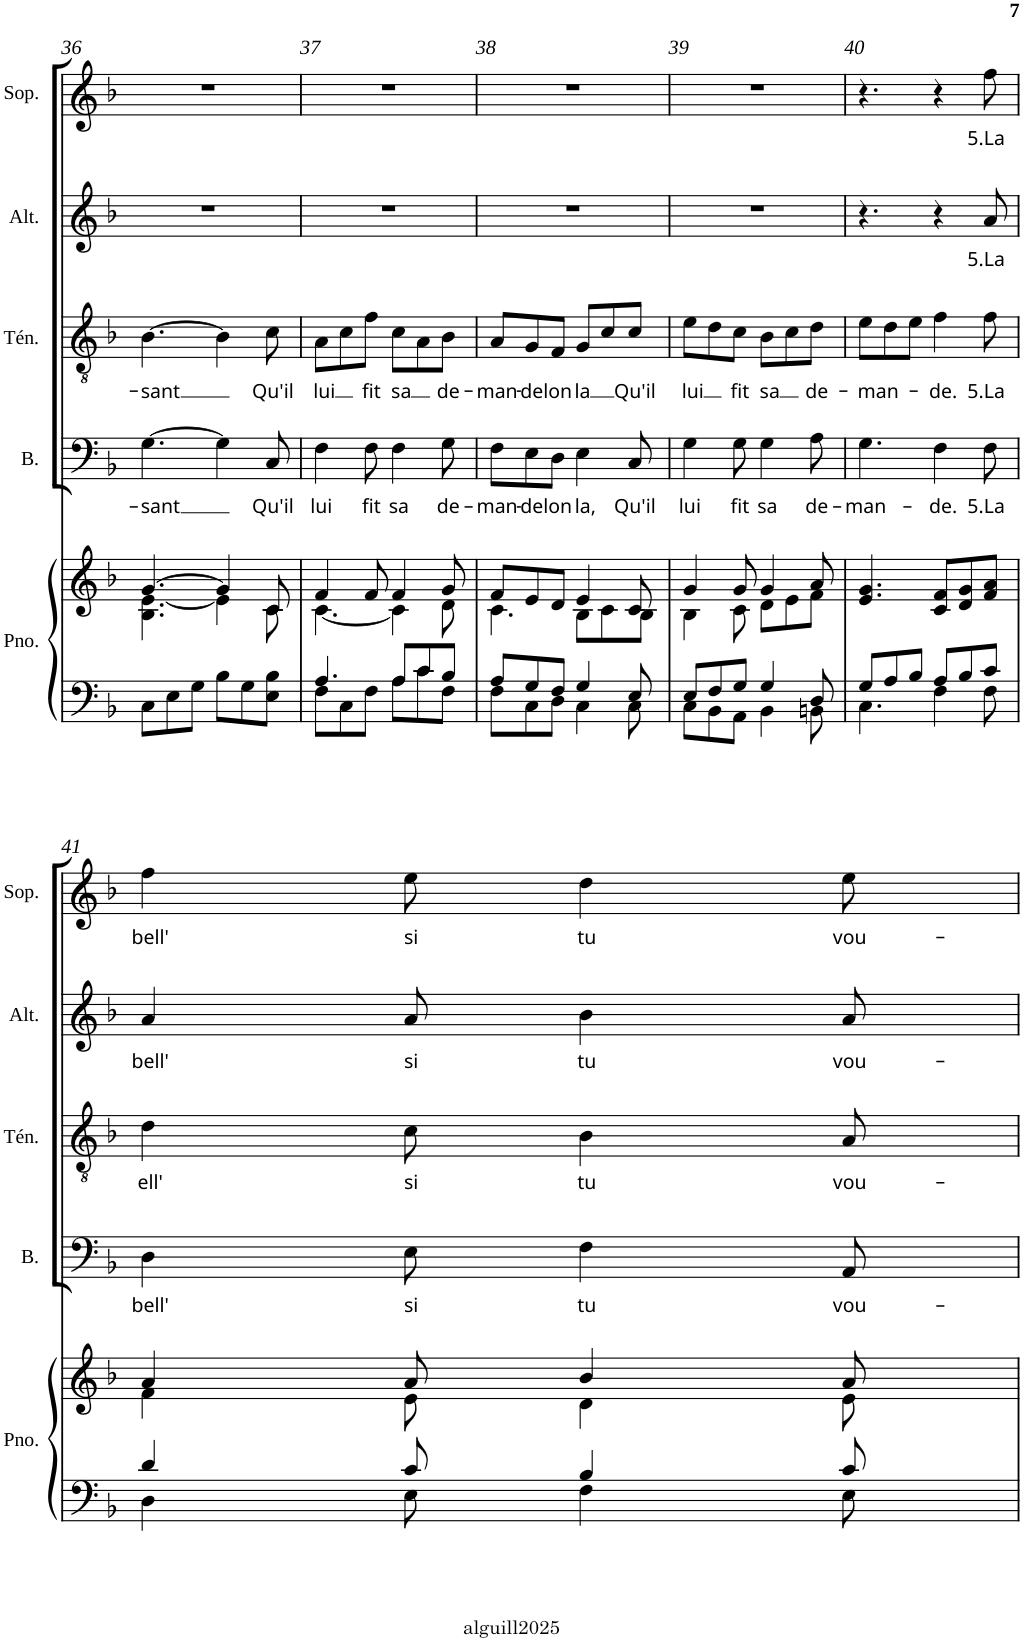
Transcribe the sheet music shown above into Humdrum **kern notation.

**kern	**kern	**kern	**text	**kern	**text	**kern	**text	**kern	**text
*part5	*part5	*part4	*part4	*part3	*part3	*part2	*part2	*part1	*part1
*staff6	*staff5	*staff4	*staff4	*staff3	*staff3	*staff2	*staff2	*staff1	*staff1
*I"Piano	*	*I"Basse	*	*I"Ténor	*	*I"Alto	*	*I"Soprano	*
*I'Pno.	*	*I'B.	*	*I'Tén.	*	*I'Alt.	*	*I'Sop.	*
!!LO:PB:g=z
*clefF4	*clefG2	*clefF4	*	*clefGv2	*	*clefG2	*	*clefG2	*
*k[b-]	*k[b-]	*k[b-]	*	*k[b-]	*	*k[b-]	*	*k[b-]	*
*F:	*F:	*F:	*	*F:	*	*F:	*	*F:	*
*M6/8	*M6/8	*M6/8	*	*M6/8	*	*M6/8	*	*M6/8	*
=36	=36	=36	=36	=36	=36	=36	=36	=36	=36
*	*^	*	*	*	*	*	*	*	*
!	!	!	!	!LO:LY:b	!	!LO:LY:b	!	!	!	!
8C\L	[>4.g/	4.B-\ [<4.e\	[4.G\	-sant	[4.B-\	-sant	2.r	.	2.r	.
8E\	.	.	.	.	.	.	.	.	.	.
8G\J	.	.	.	.	.	.	.	.	.	.
8B-\L	4g/]	4e\]	4G\]	.	4B-\]	.	.	.	.	.
8G\	.	.	.	.	.	.	.	.	.	.
!	!	!	!	!LO:LY:b	!	!LO:LY:b	!	!	!	!
8E\ 8B-\J	8c/	8c\	8C/	Qu'il	8c\	Qu'il	.	.	.	.
=37	=37	=37	=37	=37	=37	=37	=37	=37	=37	=37
*^	*	*	*	*	*	*	*	*	*	*
!	!	!	!	!	!LO:LY:b	!	!LO:LY:b	!	!	!	!
4.A/	8F\L	4f/	[<4.c\	4F\	lui	8A\L	lui	2.r	.	2.r	.
.	8C\	.	.	.	.	8c\	.	.	.	.	.
!	!	!	!	!	!LO:LY:b	!	!LO:LY:b	!	!	!	!
.	8F\J	8f/	.	8F\	fit	8f\J	fit	.	.	.	.
!	!	!	!	!	!LO:LY:b	!	!LO:LY:b	!	!	!	!
8A/L	8A\L	4f/	4c\]	4F\	sa	8c\L	sa	.	.	.	.
8c/	8c\	.	.	.	.	8A\	.	.	.	.	.
!	!	!	!	!	!LO:LY:b	!	!LO:LY:b	!	!	!	!
8B-/J	8F\J	8g/	8d\	8G\	de-	8B-\J	de-	.	.	.	.
=38	=38	=38	=38	=38	=38	=38	=38	=38	=38	=38	=38
!	!	!	!	!	!LO:LY:b	!	!LO:LY:b	!	!	!	!
8A/L	8F\L	8f/L	4.c\	8F\L	-man-	8A/L	-man-	2.r	.	2.r	.
!	!	!	!	!	!LO:LY:b	!	!LO:LY:b	!	!	!	!
8G/	8C\	8e/	.	8E\	-de	8G/	-de	.	.	.	.
!	!	!	!	!	!LO:LY:b	!	!LO:LY:b	!	!	!	!
8F/J	8D\J	8d/J	.	8D\J	lon	8F/J	lon	.	.	.	.
!	!	!	!	!	!LO:LY:b	!	!LO:LY:b	!	!	!	!
4G/	4C\	4e/	8B-\L	4E\	la,	8G/L	la	.	.	.	.
.	.	.	8c\	.	.	8c/	.	.	.	.	.
!	!	!	!	!	!LO:LY:b	!	!LO:LY:b	!	!	!	!
8E/	8C\	8c/	8B-\J	8C/	Qu'il	8c/J	Qu'il	.	.	.	.
=39	=39	=39	=39	=39	=39	=39	=39	=39	=39	=39	=39
!	!	!	!	!	!LO:LY:b	!	!LO:LY:b	!	!	!	!
8E/L	8C\L	4g/	4B-\	4G\	lui	8e\L	lui	2.r	.	2.r	.
8F/	8BB-\	.	.	.	.	8d\	.	.	.	.	.
!	!	!	!	!	!LO:LY:b	!	!LO:LY:b	!	!	!	!
8G/J	8AA\J	8g/	8c\	8G\	fit	8c\J	fit	.	.	.	.
!	!	!	!	!	!LO:LY:b	!	!LO:LY:b	!	!	!	!
4G/	4BB-\	4g/	8d\L	4G\	sa	8B-\L	sa	.	.	.	.
.	.	.	8e\	.	.	8c\	.	.	.	.	.
!	!	!	!	!	!LO:LY:b	!	!LO:LY:b	!	!	!	!
8D/	8BBn\	8a/	8f\J	8A\	de-	8d\J	de-	.	.	.	.
=40	=40	=40	=40	=40	=40	=40	=40	=40	=40	=40	=40
!	!	!	!	!	!LO:LY:b	!	!LO:LY:b	!	!	!	!
*	*	*v	*v	*	*	*	*	*	*	*	*
8G/L	4.C\	4.e/ 4.g/	4.G\	-man-	8e\L	-man-	4.r	.	4.r	.
8A/	.	.	.	.	8d\	.	.	.	.	.
8B-/J	.	.	.	.	8e\J	.	.	.	.	.
!	!	!	!	!LO:LY:b	!	!LO:LY:b	!	!	!	!
8A/L	4F\	8c/ 8f/L	4F\	-de.	4f\	-de.	4r	.	4r	.
8B-/	.	8d/ 8g/	.	.	.	.	.	.	.	.
!	!	!	!	!LO:LY:b	!	!LO:LY:b	!	!LO:LY:b	!	!LO:LY:b
8c/J	8F\	8f/ 8a/J	8F\	5.La	8f\	5.La	8a/	5.La	8ff\	5.La
!!LO:LB:g=z
=41	=41	=41	=41	=41	=41	=41	=41	=41	=41	=41
*	*	*^	*	*	*	*	*	*	*	*
!	!	!	!	!	!LO:LY:b	!	!LO:LY:b	!	!LO:LY:b	!	!LO:LY:b
4d/	4D\	4a/	4f\	4D\	bell'	4d\	ell'	4a/	bell'	4ff\	bell'
!	!	!	!	!	!LO:LY:b	!	!LO:LY:b	!	!LO:LY:b	!	!LO:LY:b
8c/	8E\	8a/	8e\	8E\	si	8c\	si	8a/	si	8ee\	si
!	!	!	!	!	!LO:LY:b	!	!LO:LY:b	!	!LO:LY:b	!	!LO:LY:b
4B-/	4F\	4b-/	4d\	4F\	tu	4B-\	tu	4b-\	tu	4dd\	tu
!	!	!	!	!	!LO:LY:b	!	!LO:LY:b	!	!LO:LY:b	!	!LO:LY:b
8c/	8E\	8a/	8e\	8AA/	vou-	8A/	vou-	8a/	vou-	8ee\	vou-
*v	*v	*	*	*	*	*	*	*	*	*	*
*	*v	*v	*	*	*	*	*	*	*	*
=	=	=	=	=	=	=	=	=	=
*-	*-	*-	*-	*-	*-	*-	*-	*-	*-
